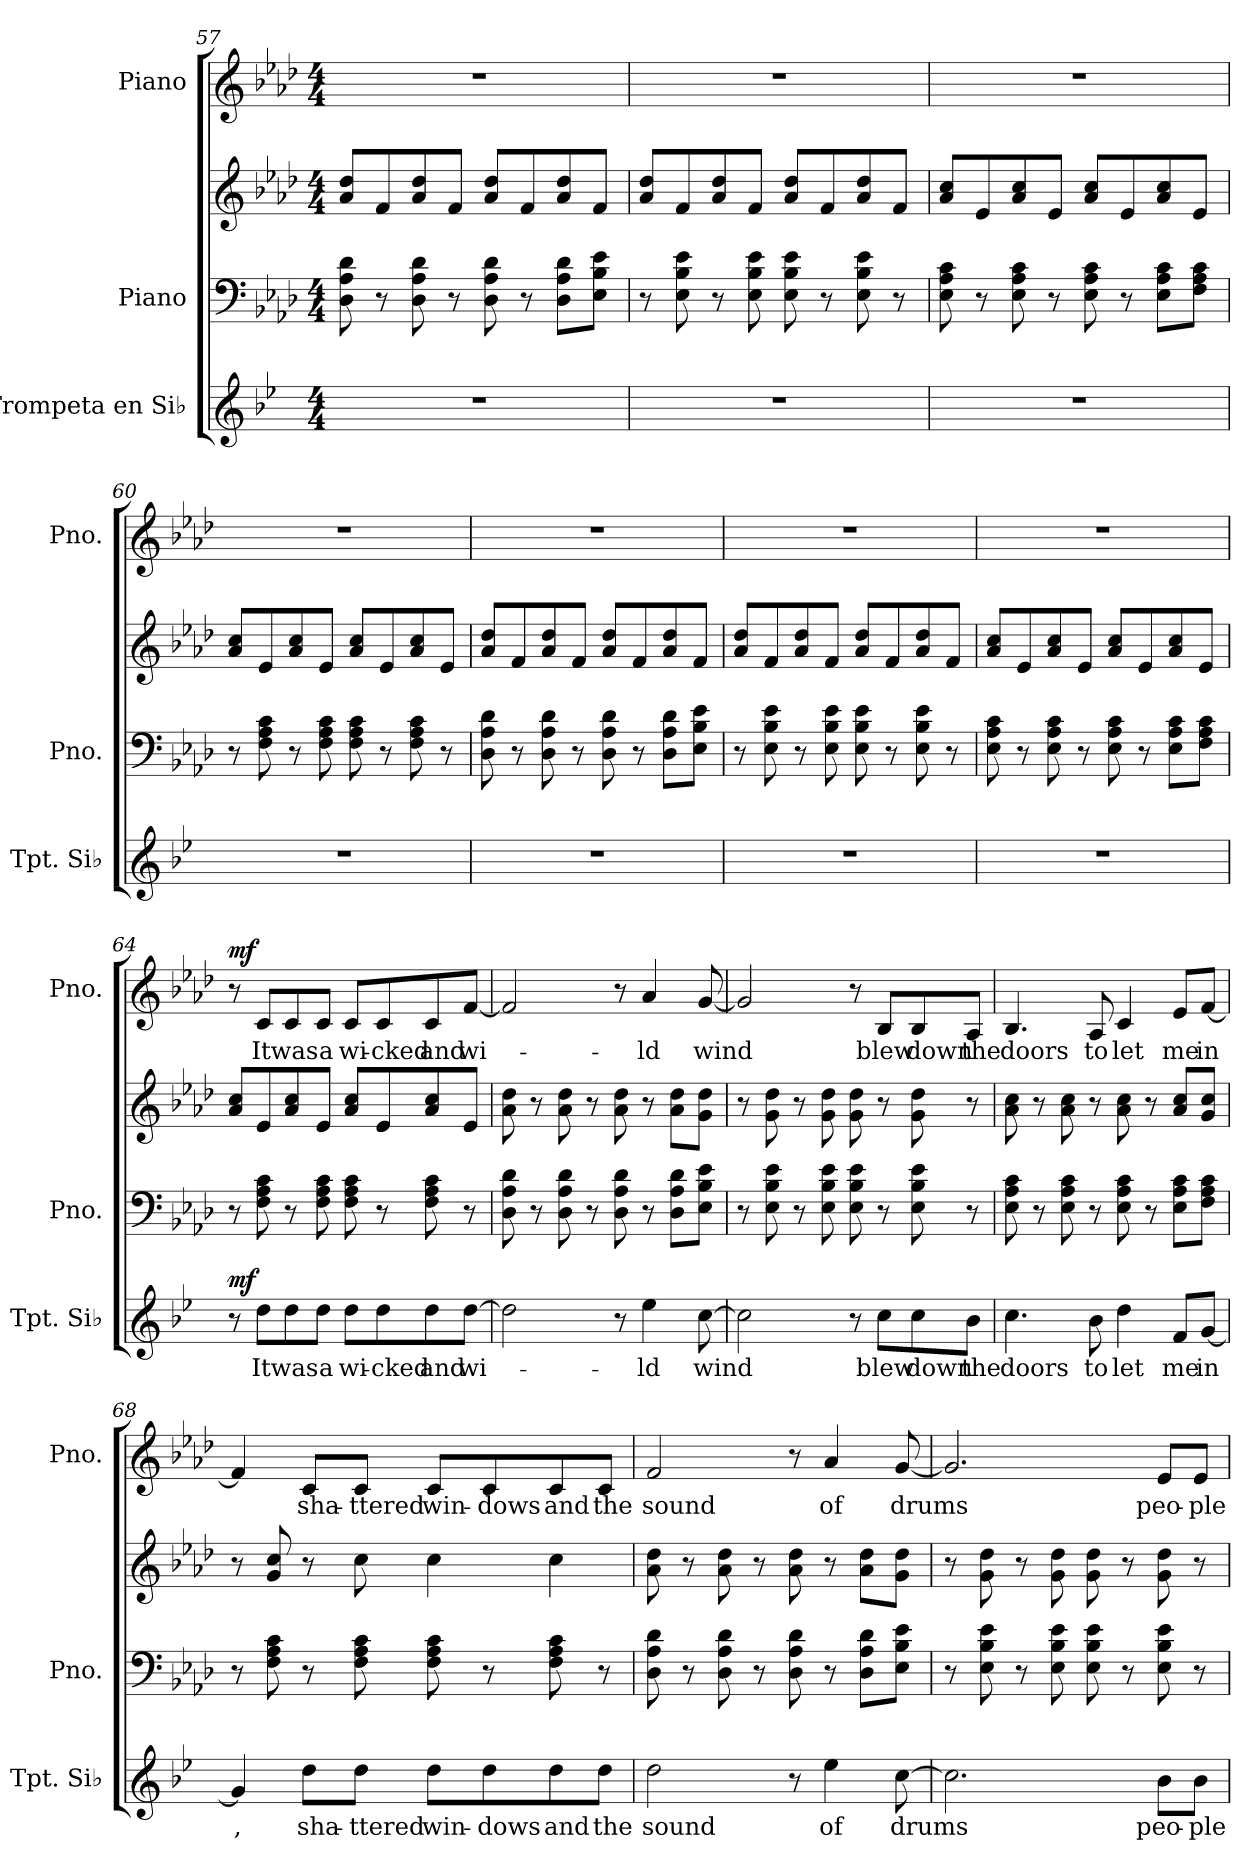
**kern	**text	**dynam	**kern	**kern	**dynam	**kern	**text	**dynam
*part3	*part3	*part3	*part2	*part2	*part2	*part1	*part1	*part1
*staff4	*staff4	*staff4	*staff3	*staff2	*staff2/3	*staff1	*staff1	*staff1
*I"Trompeta en Si♭	*	*	*I"Piano	*	*	*I"Piano	*	*
*I'Tpt. Si♭	*	*	*I'Pno.	*	*	*I'Pno.	*	*
!!LO:LB:g=z
*clefG2	*	*	*clefF4	*clefG2	*	*clefG2	*	*
*ITrd1c2	*	*	*	*	*	*	*	*
*k[b-e-a-d-]	*	*	*k[b-e-a-d-]	*k[b-e-a-d-]	*	*k[b-e-a-d-]	*	*
*M4/4	*	*	*M4/4	*M4/4	*	*M4/4	*	*
=57	=57	=57	=57	=57	=57	=57	=57	=57
!	!	!	!	!	!LO:DY:b=2	!	!	!
!	!	!	!	!	!LO:DY:n=1:b	!	!	!
1r	.	.	8D-\ 8A-\ 8d-\	8a-/ 8dd-/L	mf mf	1r	.	.
.	.	.	8r	8f/	.	.	.	.
.	.	.	8D-\ 8A-\ 8d-\	8a-/ 8dd-/	.	.	.	.
.	.	.	8r	8f/J	.	.	.	.
.	.	.	8D-\ 8A-\ 8d-\	8a-/ 8dd-/L	.	.	.	.
.	.	.	8r	8f/	.	.	.	.
.	.	.	8D-\ 8A-\ 8d-\L	8a-/ 8dd-/	.	.	.	.
.	.	.	8E-\ 8B-\ 8e-\J	8f/J	.	.	.	.
=58	=58	=58	=58	=58	=58	=58	=58	=58
1r	.	.	8r	8a-/ 8dd-/L	.	1r	.	.
.	.	.	8E-\ 8B-\ 8e-\	8f/	.	.	.	.
.	.	.	8r	8a-/ 8dd-/	.	.	.	.
.	.	.	8E-\ 8B-\ 8e-\	8f/J	.	.	.	.
.	.	.	8E-\ 8B-\ 8e-\	8a-/ 8dd-/L	.	.	.	.
.	.	.	8r	8f/	.	.	.	.
.	.	.	8E-\ 8B-\ 8e-\	8a-/ 8dd-/	.	.	.	.
.	.	.	8r	8f/J	.	.	.	.
=59	=59	=59	=59	=59	=59	=59	=59	=59
1r	.	.	8E-\ 8A-\ 8c\	8a-/ 8cc/L	.	1r	.	.
.	.	.	8r	8e-/	.	.	.	.
.	.	.	8E-\ 8A-\ 8c\	8a-/ 8cc/	.	.	.	.
.	.	.	8r	8e-/J	.	.	.	.
.	.	.	8E-\ 8A-\ 8c\	8a-/ 8cc/L	.	.	.	.
.	.	.	8r	8e-/	.	.	.	.
.	.	.	8E-\ 8A-\ 8c\L	8a-/ 8cc/	.	.	.	.
.	.	.	8F\ 8A-\ 8c\J	8e-/J	.	.	.	.
=60	=60	=60	=60	=60	=60	=60	=60	=60
1r	.	.	8r	8a-/ 8cc/L	.	1r	.	.
.	.	.	8F\ 8A-\ 8c\	8e-/	.	.	.	.
.	.	.	8r	8a-/ 8cc/	.	.	.	.
.	.	.	8F\ 8A-\ 8c\	8e-/J	.	.	.	.
.	.	.	8F\ 8A-\ 8c\	8a-/ 8cc/L	.	.	.	.
.	.	.	8r	8e-/	.	.	.	.
.	.	.	8F\ 8A-\ 8c\	8a-/ 8cc/	.	.	.	.
.	.	.	8r	8e-/J	.	.	.	.
=61	=61	=61	=61	=61	=61	=61	=61	=61
1r	.	.	8D-\ 8A-\ 8d-\	8a-/ 8dd-/L	.	1r	.	.
.	.	.	8r	8f/	.	.	.	.
.	.	.	8D-\ 8A-\ 8d-\	8a-/ 8dd-/	.	.	.	.
.	.	.	8r	8f/J	.	.	.	.
.	.	.	8D-\ 8A-\ 8d-\	8a-/ 8dd-/L	.	.	.	.
.	.	.	8r	8f/	.	.	.	.
.	.	.	8D-\ 8A-\ 8d-\L	8a-/ 8dd-/	.	.	.	.
.	.	.	8E-\ 8B-\ 8e-\J	8f/J	.	.	.	.
!!LO:PB:g=z
=62	=62	=62	=62	=62	=62	=62	=62	=62
1r	.	.	8r	8a-/ 8dd-/L	.	1r	.	.
.	.	.	8E-\ 8B-\ 8e-\	8f/	.	.	.	.
.	.	.	8r	8a-/ 8dd-/	.	.	.	.
.	.	.	8E-\ 8B-\ 8e-\	8f/J	.	.	.	.
.	.	.	8E-\ 8B-\ 8e-\	8a-/ 8dd-/L	.	.	.	.
.	.	.	8r	8f/	.	.	.	.
.	.	.	8E-\ 8B-\ 8e-\	8a-/ 8dd-/	.	.	.	.
.	.	.	8r	8f/J	.	.	.	.
=63	=63	=63	=63	=63	=63	=63	=63	=63
1r	.	.	8E-\ 8A-\ 8c\	8a-/ 8cc/L	.	1r	.	.
.	.	.	8r	8e-/	.	.	.	.
.	.	.	8E-\ 8A-\ 8c\	8a-/ 8cc/	.	.	.	.
.	.	.	8r	8e-/J	.	.	.	.
.	.	.	8E-\ 8A-\ 8c\	8a-/ 8cc/L	.	.	.	.
.	.	.	8r	8e-/	.	.	.	.
.	.	.	8E-\ 8A-\ 8c\L	8a-/ 8cc/	.	.	.	.
.	.	.	8F\ 8A-\ 8c\J	8e-/J	.	.	.	.
=64	=64	=64	=64	=64	=64	=64	=64	=64
!	!	!LO:DY:b	!	!	!LO:DY:b=2	!	!	!
!	!	!	!	!	!LO:DY:n=1:b	!	!	!LO:DY:b
8r	.	mf	8r	8a-/ 8cc/L	mp mp	8r	.	mf
!	!LO:LY:b	!	!	!	!	!	!LO:LY:b	!
8cc\L	It	.	8F\ 8A-\ 8c\	8e-/	.	8c/L	It	.
!	!LO:LY:b	!	!	!	!	!	!LO:LY:b	!
8cc\	was	.	8r	8a-/ 8cc/	.	8c/	was	.
!	!LO:LY:b	!	!	!	!	!	!LO:LY:b	!
8cc\J	a	.	8F\ 8A-\ 8c\	8e-/J	.	8c/J	a	.
!	!LO:LY:b	!	!	!	!	!	!LO:LY:b	!
8cc\L	wi-	.	8F\ 8A-\ 8c\	8a-/ 8cc/L	.	8c/L	wi-	.
!	!LO:LY:b	!	!	!	!	!	!LO:LY:b	!
8cc\	-cked	.	8r	8e-/	.	8c/	-cked	.
!	!LO:LY:b	!	!	!	!	!	!LO:LY:b	!
8cc\	and	.	8F\ 8A-\ 8c\	8a-/ 8cc/	.	8c/	and	.
!	!LO:LY:b	!	!	!	!	!	!LO:LY:b	!
[8cc\J	wi-	.	8r	8e-/J	.	[8f/J	wi-	.
=65	=65	=65	=65	=65	=65	=65	=65	=65
2cc\]	.	.	8D-\ 8A-\ 8d-\	8a-\ 8dd-\	.	2f/]	.	.
.	.	.	8r	8r	.	.	.	.
.	.	.	8D-\ 8A-\ 8d-\	8a-\ 8dd-\	.	.	.	.
.	.	.	8r	8r	.	.	.	.
8r	.	.	8D-\ 8A-\ 8d-\	8a-\ 8dd-\	.	8r	.	.
!	!LO:LY:b	!	!	!	!	!	!LO:LY:b	!
4dd-\	-ld	.	8r	8r	.	4a-/	-ld	.
.	.	.	8D-\ 8A-\ 8d-\L	8a-\ 8dd-\L	.	.	.	.
!	!LO:LY:b	!	!	!	!	!	!LO:LY:b	!
[8b-\	wind	.	8E-\ 8B-\ 8e-\J	8g\ 8dd-\J	.	[8g/	wind	.
!!LO:LB:g=z
=66	=66	=66	=66	=66	=66	=66	=66	=66
2b-\]	.	.	8r	8r	.	2g/]	.	.
.	.	.	8E-\ 8B-\ 8e-\	8g\ 8dd-\	.	.	.	.
.	.	.	8r	8r	.	.	.	.
.	.	.	8E-\ 8B-\ 8e-\	8g\ 8dd-\	.	.	.	.
8r	.	.	8E-\ 8B-\ 8e-\	8g\ 8dd-\	.	8r	.	.
!	!LO:LY:b	!	!	!	!	!	!LO:LY:b	!
8b-\L	blew	.	8r	8r	.	8B-/L	blew	.
!	!LO:LY:b	!	!	!	!	!	!LO:LY:b	!
8b-\	down	.	8E-\ 8B-\ 8e-\	8g\ 8dd-\	.	8B-/	down	.
!	!LO:LY:b	!	!	!	!	!	!LO:LY:b	!
8a-\J	the	.	8r	8r	.	8A-/J	the	.
=67	=67	=67	=67	=67	=67	=67	=67	=67
!	!LO:LY:b	!	!	!	!	!	!LO:LY:b	!
4.b-\	doors	.	8E-\ 8A-\ 8c\	8a-\ 8cc\	.	4.B-/	doors	.
.	.	.	8r	8r	.	.	.	.
.	.	.	8E-\ 8A-\ 8c\	8a-\ 8cc\	.	.	.	.
!	!LO:LY:b	!	!	!	!	!	!LO:LY:b	!
8a-\	to	.	8r	8r	.	8A-/	to	.
!	!LO:LY:b	!	!	!	!	!	!LO:LY:b	!
4cc\	let	.	8E-\ 8A-\ 8c\	8a-\ 8cc\	.	4c/	let	.
.	.	.	8r	8r	.	.	.	.
!	!LO:LY:b	!	!	!	!	!	!LO:LY:b	!
8e-/L	me	.	8E-\ 8A-\ 8c\L	8a-/ 8cc/L	.	8e-/L	me	.
!	!LO:LY:b	!	!	!	!	!	!LO:LY:b	!
[8f/J	in	.	8F\ 8A-\ 8c\J	8g/ 8cc/J	.	[8f/J	in	.
=68	=68	=68	=68	=68	=68	=68	=68	=68
!	!LO:LY:b	!	!	!	!	!	!	!
4f/]	,	.	8r	8r	.	4f/]	.	.
.	.	.	8F\ 8A-\ 8c\	8g/ 8cc/	.	.	.	.
!	!LO:LY:b	!	!	!	!	!	!LO:LY:b	!
8cc\L	sha-	.	8r	8r	.	8c/L	sha-	.
!	!LO:LY:b	!	!	!	!	!	!LO:LY:b	!
8cc\J	-ttered	.	8F\ 8A-\ 8c\	8cc\	.	8c/J	-ttered	.
!	!LO:LY:b	!	!	!	!	!	!LO:LY:b	!
8cc\L	win-	.	8F\ 8A-\ 8c\	4cc\	.	8c/L	win-	.
!	!LO:LY:b	!	!	!	!	!	!LO:LY:b	!
8cc\	-dows	.	8r	.	.	8c/	-dows	.
!	!LO:LY:b	!	!	!	!	!	!LO:LY:b	!
8cc\	and	.	8F\ 8A-\ 8c\	4cc\	.	8c/	and	.
!	!LO:LY:b	!	!	!	!	!	!LO:LY:b	!
8cc\J	the	.	8r	.	.	8c/J	the	.
!!LO:LB:g=z
=69	=69	=69	=69	=69	=69	=69	=69	=69
!	!LO:LY:b	!	!	!	!	!	!LO:LY:b	!
2cc\	sound	.	8D-\ 8A-\ 8d-\	8a-\ 8dd-\	.	2f/	sound	.
.	.	.	8r	8r	.	.	.	.
.	.	.	8D-\ 8A-\ 8d-\	8a-\ 8dd-\	.	.	.	.
.	.	.	8r	8r	.	.	.	.
8r	.	.	8D-\ 8A-\ 8d-\	8a-\ 8dd-\	.	8r	.	.
!	!LO:LY:b	!	!	!	!	!	!LO:LY:b	!
4dd-\	of	.	8r	8r	.	4a-/	of	.
.	.	.	8D-\ 8A-\ 8d-\L	8a-\ 8dd-\L	.	.	.	.
!	!LO:LY:b	!	!	!	!	!	!LO:LY:b	!
[8b-\	drums	.	8E-\ 8B-\ 8e-\J	8g\ 8dd-\J	.	[8g/	drums	.
=70	=70	=70	=70	=70	=70	=70	=70	=70
2.b-\]	.	.	8r	8r	.	2.g/]	.	.
.	.	.	8E-\ 8B-\ 8e-\	8g\ 8dd-\	.	.	.	.
.	.	.	8r	8r	.	.	.	.
.	.	.	8E-\ 8B-\ 8e-\	8g\ 8dd-\	.	.	.	.
.	.	.	8E-\ 8B-\ 8e-\	8g\ 8dd-\	.	.	.	.
.	.	.	8r	8r	.	.	.	.
!	!LO:LY:b	!	!	!	!	!	!LO:LY:b	!
8a-\L	peo-	.	8E-\ 8B-\ 8e-\	8g\ 8dd-\	.	8e-/L	peo-	.
!	!LO:LY:b	!	!	!	!	!	!LO:LY:b	!
8a-\J	-ple	.	8r	8r	.	8e-/J	-ple	.
=	=	=	=	=	=	=	=	=
*-	*-	*-	*-	*-	*-	*-	*-	*-
